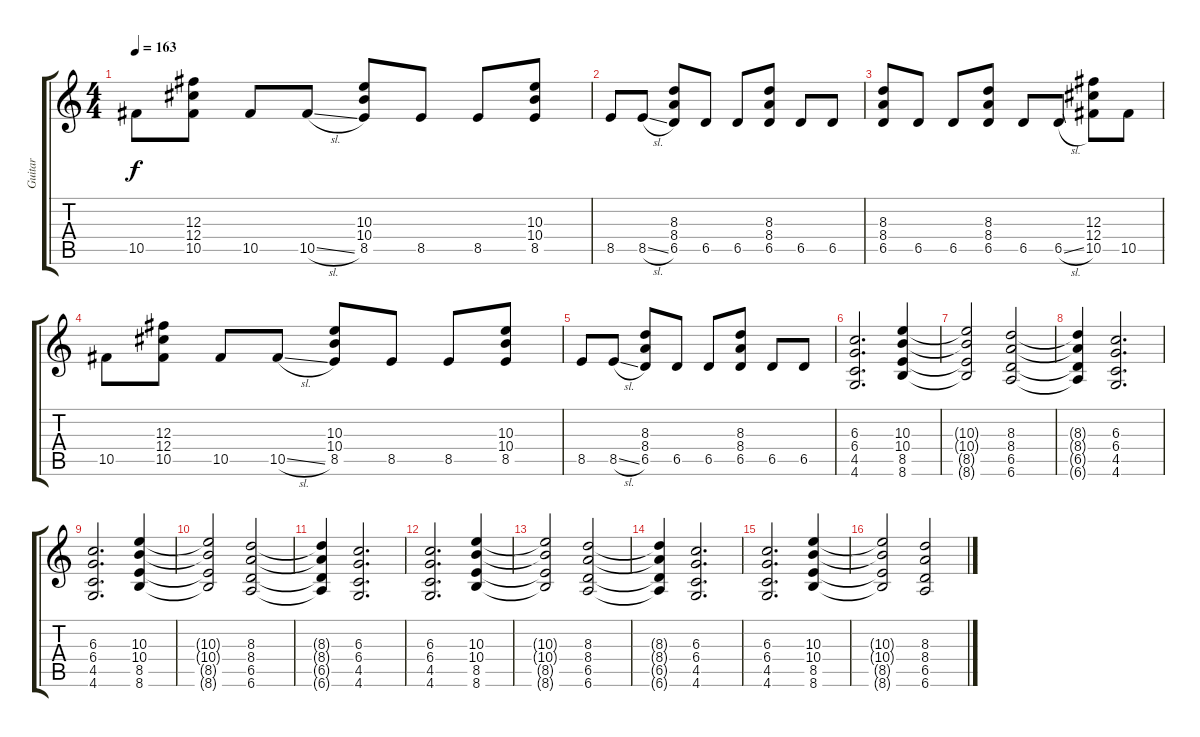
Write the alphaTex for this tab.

\track ("Guitar" "Guitar") {instrument distortionguitar}
\staff {score tabs}
\tuning (Eb4 Bb3 Gb3 Db3 Ab2 Eb2) {hide}
\ts (4 4)
\tempo 163
\clef g2
\ks c
10.5.8{dy f} (12.3 12.4 10.5).8 10.5.8 10.5{sl}.8 (10.3 10.4 8.5).8 8.5.8 8.5.8 (10.3 10.4 8.5).8 |
8.5.8 8.5{sl}.8 (8.3 8.4 6.5).8 6.5.8 6.5.8 (8.3 8.4 6.5).8 6.5.8 6.5.8 |
(8.3 8.4 6.5).8 6.5.8 6.5.8 (8.3 8.4 6.5).8 6.5.8 6.5{sl}.8 (12.3 12.4 10.5).8 10.5.8 |
10.5.8 (12.3 12.4 10.5).8 10.5.8 10.5{sl}.8 (10.3 10.4 8.5).8 8.5.8 8.5.8 (10.3 10.4 8.5).8 |
8.5.8 8.5{sl}.8 (8.3 8.4 6.5).8 6.5.8 6.5.8 (8.3 8.4 6.5).8 6.5.8 6.5.8 |
(6.3 6.4 4.5 4.6).2{d} (10.3 10.4 8.5 8.6).4 |
(10.3{t} 10.4{t} 8.5{t} 8.6{t}).2 (8.3 8.4 6.5 6.6).2 |
(8.3{t} 8.4{t} 6.5{t} 6.6{t}).4 (6.3 6.4 4.5 4.6).2{d} |
(6.3 6.4 4.5 4.6).2{d} (10.3 10.4 8.5 8.6).4 |
(10.3{t} 10.4{t} 8.5{t} 8.6{t}).2 (8.3 8.4 6.5 6.6).2 |
(8.3{t} 8.4{t} 6.5{t} 6.6{t}).4 (6.3 6.4 4.5 4.6).2{d} |
(6.3 6.4 4.5 4.6).2{d} (10.3 10.4 8.5 8.6).4 |
(10.3{t} 10.4{t} 8.5{t} 8.6{t}).2 (8.3 8.4 6.5 6.6).2 |
(8.3{t} 8.4{t} 6.5{t} 6.6{t}).4 (6.3 6.4 4.5 4.6).2{d} |
(6.3 6.4 4.5 4.6).2{d} (10.3 10.4 8.5 8.6).4 |
(10.3{t} 10.4{t} 8.5{t} 8.6{t}).2 (8.3 8.4 6.5 6.6).2
